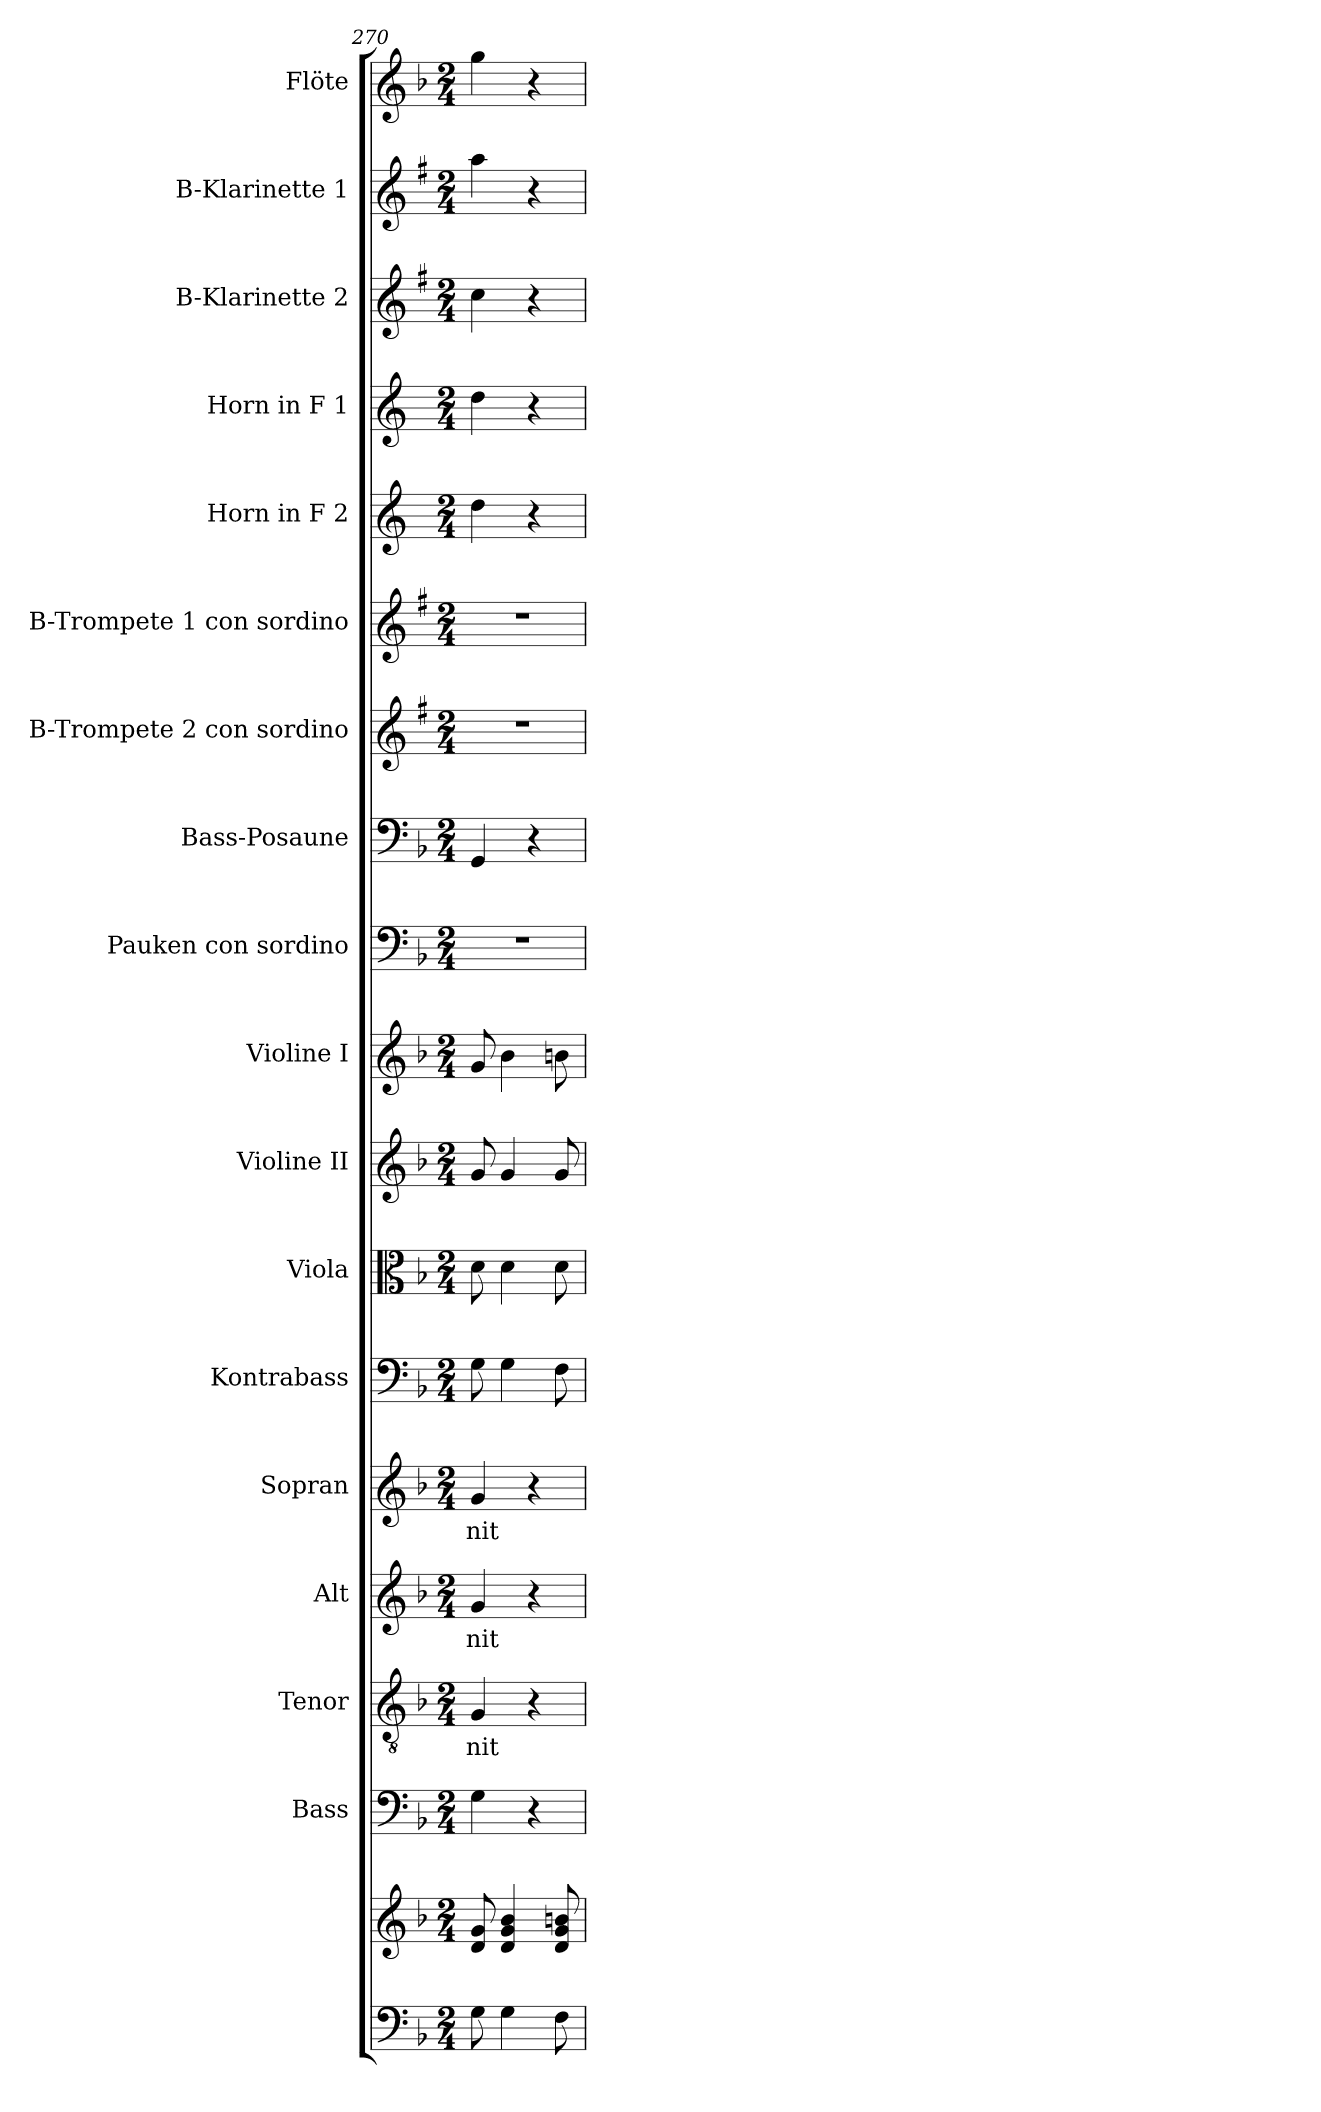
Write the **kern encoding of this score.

**kern	**kern	**kern	**kern	**text	**kern	**text	**kern	**text	**kern	**kern	**kern	**kern	**kern	**kern	**kern	**kern	**kern	**kern	**kern	**kern	**kern
*part18	*part18	*part17	*part16	*part16	*part15	*part15	*part14	*part14	*part13	*part12	*part11	*part10	*part9	*part8	*part7	*part6	*part5	*part4	*part3	*part2	*part1
*staff19	*staff18	*staff17	*staff16	*staff16	*staff15	*staff15	*staff14	*staff14	*staff13	*staff12	*staff11	*staff10	*staff9	*staff8	*staff7	*staff6	*staff5	*staff4	*staff3	*staff2	*staff1
*	*	*I"Bass	*I"Tenor	*	*I"Alt	*	*I"Sopran	*	*I"Kontrabass	*I"Viola	*I"Violine II	*I"Violine I	*I"Pauken con sordino	*I"Bass-Posaune	*I"B-Trompete 2 con sordino	*I"B-Trompete 1 con sordino	*I"Horn in F 2	*I"Horn in F 1	*I"B-Klarinette 2	*I"B-Klarinette 1	*I"Flöte
*	*	*I'B.	*I'T.	*	*I'A.	*	*I'S.	*	*I'Kb.	*I'Vla.	*I'Vl. II	*I'Vl. I	*I'Pk.	*I'B. Pos.	*I'B Trp. 2	*I'B Trp. 1	*	*	*I'B Kl. 2	*I'B Kl. 1	*I'Fl.
*clefF4	*clefG2	*clefF4	*clefGv2	*	*clefG2	*	*clefG2	*	*clefF4	*clefC3	*clefG2	*clefG2	*clefF4	*clefF4	*clefG2	*clefG2	*clefG2	*clefG2	*clefG2	*clefG2	*clefG2
*	*	*	*	*	*	*	*	*	*ITrd7c12	*	*	*	*	*	*ITrd1c2	*ITrd1c2	*ITrd4c7	*ITrd4c7	*ITrd1c2	*ITrd1c2	*
*k[b-]	*k[b-]	*k[b-]	*k[b-]	*	*k[b-]	*	*k[b-]	*	*k[b-]	*k[b-]	*k[b-]	*k[b-]	*k[b-]	*k[b-]	*k[b-]	*k[b-]	*k[b-]	*k[b-]	*k[b-]	*k[b-]	*k[b-]
*F:	*F:	*F:	*F:	*	*F:	*	*F:	*	*F:	*F:	*F:	*F:	*F:	*F:	*F:	*F:	*F:	*F:	*F:	*F:	*F:
*M2/4	*M2/4	*M2/4	*M2/4	*	*M2/4	*	*M2/4	*	*M2/4	*M2/4	*M2/4	*M2/4	*M2/4	*M2/4	*M2/4	*M2/4	*M2/4	*M2/4	*M2/4	*M2/4	*M2/4
=270	=270	=270	=270	=270	=270	=270	=270	=270	=270	=270	=270	=270	=270	=270	=270	=270	=270	=270	=270	=270	=270
!	!	!	!	!LO:LY:b	!	!LO:LY:b	!	!LO:LY:b	!	!	!	!	!	!	!	!	!	!	!	!	!
8G\	8d/ 8g/	4G\	4G/	-nit	4g/	-nit	4g/	-nit	8GG\	8d\	8g/	8g/	2r	4GG/	2r	2r	4g\	4g\	4b-\	4gg\	4gg\
4G\	4d/ 4g/ 4b-/	.	.	.	.	.	.	.	4GG\	4d\	4g/	4b-\	.	.	.	.	.	.	.	.	.
.	.	4r	4r	.	4r	.	4r	.	.	.	.	.	.	4r	.	.	4r	4r	4r	4r	4r
8F\	8d/ 8g/ 8bn/	.	.	.	.	.	.	.	8FF\	8d\	8g/	8bn\	.	.	.	.	.	.	.	.	.
=	=	=	=	=	=	=	=	=	=	=	=	=	=	=	=	=	=	=	=	=	=
*-	*-	*-	*-	*-	*-	*-	*-	*-	*-	*-	*-	*-	*-	*-	*-	*-	*-	*-	*-	*-	*-
